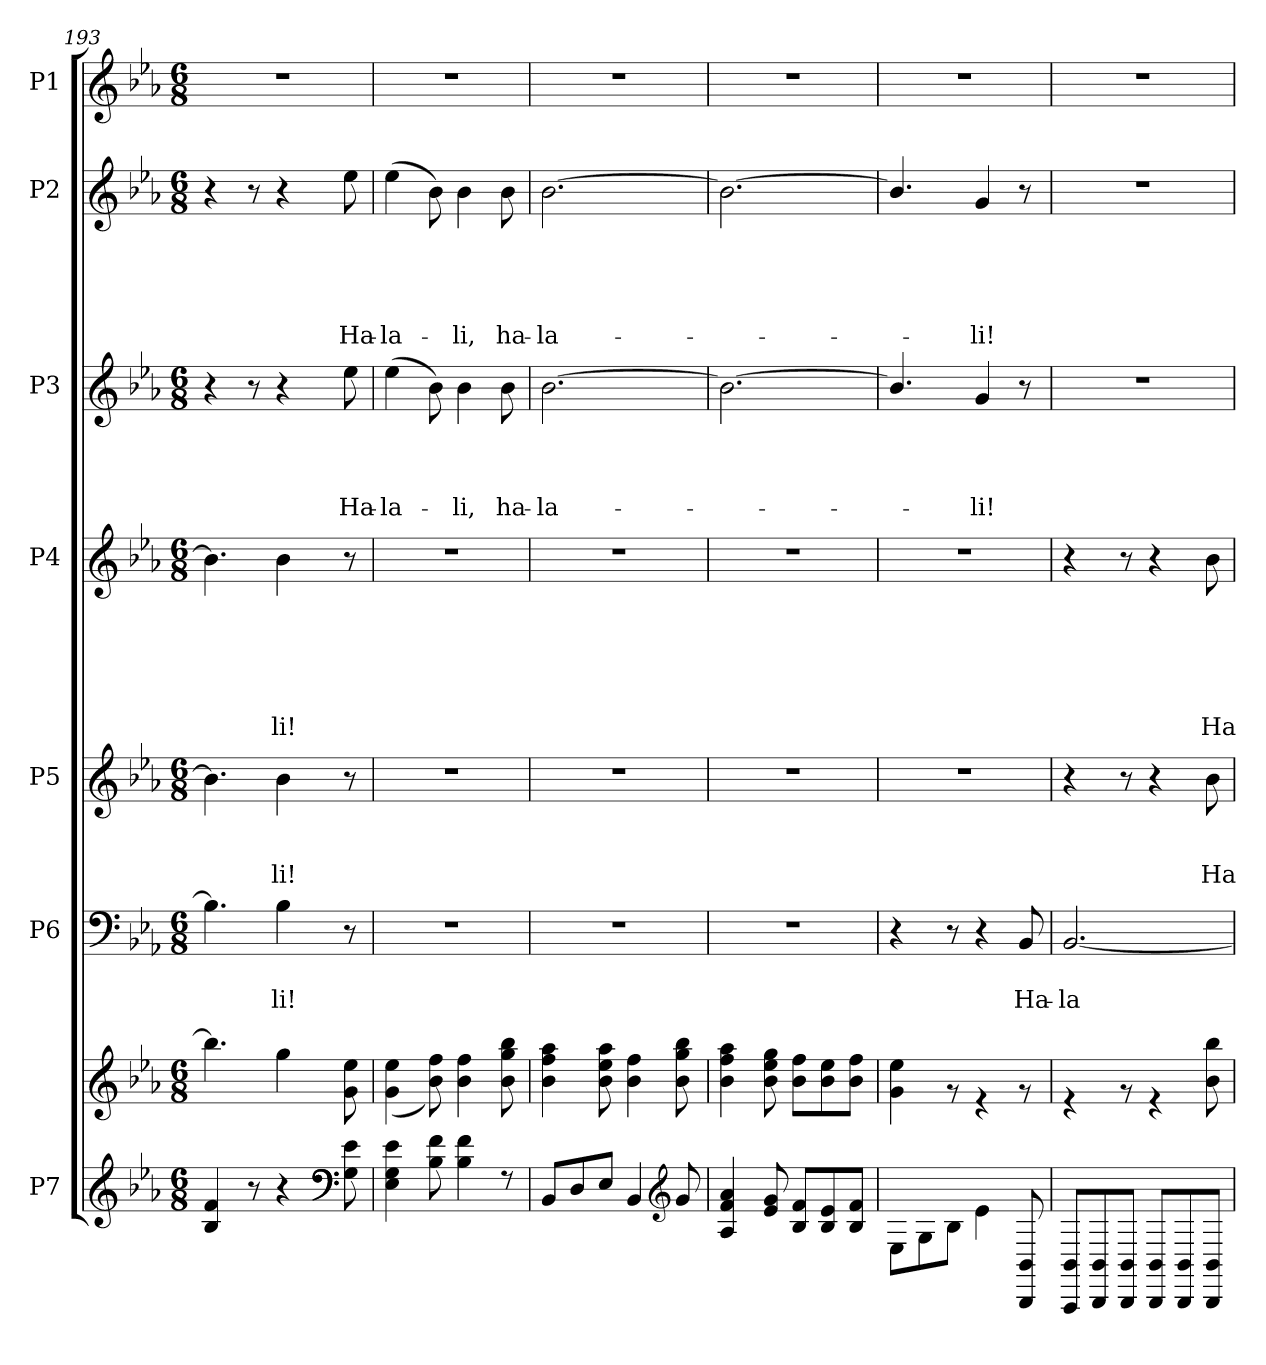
**kern	**kern	**kern	**text	**text	**kern	**text	**text	**text	**kern	**text	**text	**text	**text	**text	**text	**kern	**text	**text	**text	**text	**kern	**text	**text	**text	**text	**text	**kern
*part7	*part7	*part6	*part6	*part6	*part5	*part5	*part5	*part5	*part4	*part4	*part4	*part4	*part4	*part4	*part4	*part3	*part3	*part3	*part3	*part3	*part2	*part2	*part2	*part2	*part2	*part2	*part1
*staff8	*staff7	*staff6	*staff6	*staff6	*staff5	*staff5	*staff5	*staff5	*staff4	*staff4	*staff4	*staff4	*staff4	*staff4	*staff4	*staff3	*staff3	*staff3	*staff3	*staff3	*staff2	*staff2	*staff2	*staff2	*staff2	*staff2	*staff1
*I"P7	*	*I"P6	*	*	*I"P5	*	*	*	*I"P4	*	*	*	*	*	*	*I"P3	*	*	*	*	*I"P2	*	*	*	*	*	*I"P1
*clefG2	*clefG2	*clefF4	*	*	*clefG2	*	*	*	*clefG2	*	*	*	*	*	*	*clefG2	*	*	*	*	*clefG2	*	*	*	*	*	*clefG2
*	*	*	*	*	*ITrd7c12	*	*	*	*ITrd7c12	*	*	*	*	*	*	*	*	*	*	*	*	*	*	*	*	*	*ITrd7c12
*k[b-e-a-]	*k[b-e-a-]	*k[b-e-a-]	*	*	*k[b-e-a-]	*	*	*	*k[b-e-a-]	*	*	*	*	*	*	*k[b-e-a-]	*	*	*	*	*k[b-e-a-]	*	*	*	*	*	*k[b-e-a-]
*E-:	*E-:	*E-:	*	*	*E-:	*	*	*	*E-:	*	*	*	*	*	*	*E-:	*	*	*	*	*E-:	*	*	*	*	*	*E-:
*M6/8	*M6/8	*M6/8	*	*	*M6/8	*	*	*	*M6/8	*	*	*	*	*	*	*M6/8	*	*	*	*	*M6/8	*	*	*	*	*	*M6/8
=193	=193	=193	=193	=193	=193	=193	=193	=193	=193	=193	=193	=193	=193	=193	=193	=193	=193	=193	=193	=193	=193	=193	=193	=193	=193	=193	=193
*^	*^	*	*	*	*	*	*	*	*	*	*	*	*	*	*	*	*	*	*	*	*	*	*	*	*	*	*
!	!	!	!	!	!	!	!	!	!	!	!	!	!	!	!	!	!	!	!	!	!	!	!	!	!	!	!	!	!LO:N:vis=1
4B-/ 4f/	2ryy	2.ryy	4.bb-\]	4.B-\]	.	.	4.B-\]	.	.	.	4.B-\]	.	.	.	.	.	.	4r	.	.	.	.	4r	.	.	.	.	.	2.r
8r	.	.	.	.	.	.	.	.	.	.	.	.	.	.	.	.	.	8r	.	.	.	.	8r	.	.	.	.	.	.
!	!	!	!	!	!	!LO:LY:b	!	!	!	!LO:LY:b	!	!	!	!	!	!	!LO:LY:b	!	!	!	!	!	!	!	!	!	!	!	!
4r	.	.	4gg\	4B-\	.	-li!	4B-\	.	.	-li!	4B-\	.	.	.	.	.	-li!	4r	.	.	.	.	4r	.	.	.	.	.	.
.	8ryy	.	.	.	.	.	.	.	.	.	.	.	.	.	.	.	.	.	.	.	.	.	.	.	.	.	.	.	.
*clefF4	*	*	*	*	*	*	*	*	*	*	*	*	*	*	*	*	*	*	*	*	*	*	*	*	*	*	*	*	*
!	!	!	!	!	!	!	!	!	!	!	!	!	!	!	!	!	!	!	!	!	!	!LO:LY:b	!	!	!	!	!	!LO:LY:b	!
8G\ 8e-\	8ryy	.	8g\ 8ee-\	8r	.	.	8r	.	.	.	8r	.	.	.	.	.	.	8ee-\	.	.	.	Ha-	8ee-\	.	.	.	.	Ha-	.
=194	=194	=194	=194	=194	=194	=194	=194	=194	=194	=194	=194	=194	=194	=194	=194	=194	=194	=194	=194	=194	=194	=194	=194	=194	=194	=194	=194	=194	=194
!	!	!	!	!LO:N:vis=1	!	!	!LO:N:vis=1	!	!	!	!LO:N:vis=1	!	!	!	!	!	!	!	!	!	!	!LO:LY:b	!	!	!	!	!	!LO:LY:b	!LO:N:vis=1
4E-\ 4G\ 4e-\	2.ryy	2.ryy	(>4g\ 4ee-\	2.r	.	.	2.r	.	.	.	2.r	.	.	.	.	.	.	(>4ee-\	.	.	.	-la-	(>4ee-\	.	.	.	.	-la-	2.r
8B-\ 8f\	.	.	8b-\ 8ff\)	.	.	.	.	.	.	.	.	.	.	.	.	.	.	8b-\)	.	.	.	.	8b-\)	.	.	.	.	.	.
!	!	!	!	!	!	!	!	!	!	!	!	!	!	!	!	!	!	!	!	!	!	!LO:LY:b	!	!	!	!	!	!LO:LY:b	!
4B-\ 4f\	.	.	4b-\ 4ff\	.	.	.	.	.	.	.	.	.	.	.	.	.	.	4b-\	.	.	.	-li,	4b-\	.	.	.	.	-li,	.
!	!	!	!	!	!	!	!	!	!	!	!	!	!	!	!	!	!	!	!	!	!	!LO:LY:b	!	!	!	!	!	!LO:LY:b	!
8r	.	.	8b-\ 8gg\ 8bb-\	.	.	.	.	.	.	.	.	.	.	.	.	.	.	8b-\	.	.	.	ha-	8b-\	.	.	.	.	ha-	.
=195	=195	=195	=195	=195	=195	=195	=195	=195	=195	=195	=195	=195	=195	=195	=195	=195	=195	=195	=195	=195	=195	=195	=195	=195	=195	=195	=195	=195	=195
!	!	!	!	!LO:N:vis=1	!	!	!LO:N:vis=1	!	!	!	!LO:N:vis=1	!	!	!	!	!	!	!	!	!	!	!LO:LY:b	!	!	!	!	!	!LO:LY:b	!LO:N:vis=1
8BB-/L	2.ryy	2.ryy	4b-\ 4ff\ 4aa-\	2.r	.	.	2.r	.	.	.	2.r	.	.	.	.	.	.	[>2.b-\	.	.	.	-la-	[>2.b-\	.	.	.	.	-la-	2.r
8D/	.	.	.	.	.	.	.	.	.	.	.	.	.	.	.	.	.	.	.	.	.	.	.	.	.	.	.	.	.
8E-/J	.	.	8b-\ 8ee-\ 8aa-\	.	.	.	.	.	.	.	.	.	.	.	.	.	.	.	.	.	.	.	.	.	.	.	.	.	.
4BB-/	.	.	4b-\ 4ff\	.	.	.	.	.	.	.	.	.	.	.	.	.	.	.	.	.	.	.	.	.	.	.	.	.	.
*clefG2	*	*	*	*	*	*	*	*	*	*	*	*	*	*	*	*	*	*	*	*	*	*	*	*	*	*	*	*	*
8g/	.	.	8b-\ 8gg\ 8bb-\	.	.	.	.	.	.	.	.	.	.	.	.	.	.	.	.	.	.	.	.	.	.	.	.	.	.
=196	=196	=196	=196	=196	=196	=196	=196	=196	=196	=196	=196	=196	=196	=196	=196	=196	=196	=196	=196	=196	=196	=196	=196	=196	=196	=196	=196	=196	=196
!	!	!	!	!LO:N:vis=1	!	!	!LO:N:vis=1	!	!	!	!LO:N:vis=1	!	!	!	!	!	!	!	!	!	!	!	!	!	!	!	!	!	!LO:N:vis=1
4A-/ 4f/ 4a-/	2.ryy	2.ryy	4b-\ 4ff\ 4aa-\	2.r	.	.	2.r	.	.	.	2.r	.	.	.	.	.	.	2.b-\_	.	.	.	.	2.b-\_	.	.	.	.	.	2.r
8e-/ 8g/	.	.	8b-\ 8ee-\ 8gg\	.	.	.	.	.	.	.	.	.	.	.	.	.	.	.	.	.	.	.	.	.	.	.	.	.	.
8B-/ 8f/L	.	.	8b-\ 8ff\L	.	.	.	.	.	.	.	.	.	.	.	.	.	.	.	.	.	.	.	.	.	.	.	.	.	.
8B-/ 8e-/	.	.	8b-\ 8ee-\	.	.	.	.	.	.	.	.	.	.	.	.	.	.	.	.	.	.	.	.	.	.	.	.	.	.
8B-/ 8f/J	.	.	8b-\ 8ff\J	.	.	.	.	.	.	.	.	.	.	.	.	.	.	.	.	.	.	.	.	.	.	.	.	.	.
=197	=197	=197	=197	=197	=197	=197	=197	=197	=197	=197	=197	=197	=197	=197	=197	=197	=197	=197	=197	=197	=197	=197	=197	=197	=197	=197	=197	=197	=197
!	!	!	!	!	!	!	!LO:N:vis=1	!	!	!	!LO:N:vis=1	!	!	!	!	!	!	!	!	!	!	!	!	!	!	!	!	!	!LO:N:vis=1
8E-\L	2.ryy	2.ryy	4g\ 4ee-\	4r	.	.	2.r	.	.	.	2.r	.	.	.	.	.	.	4.b-/]	.	.	.	.	4.b-/]	.	.	.	.	.	2.r
8G\	.	.	.	.	.	.	.	.	.	.	.	.	.	.	.	.	.	.	.	.	.	.	.	.	.	.	.	.	.
8B-\J	.	.	8r	8r	.	.	.	.	.	.	.	.	.	.	.	.	.	.	.	.	.	.	.	.	.	.	.	.	.
!	!	!	!	!	!	!	!	!	!	!	!	!	!	!	!	!	!	!	!	!	!	!LO:LY:b	!	!	!	!	!	!LO:LY:b	!
4e-\	.	.	4r	4r	.	.	.	.	.	.	.	.	.	.	.	.	.	4g/	.	.	.	-li!	4g/	.	.	.	.	-li!	.
!	!	!	!	!	!	!LO:LY:b	!	!	!	!	!	!	!	!	!	!	!	!	!	!	!	!	!	!	!	!	!	!	!
8BBB-/ 8BB-/	.	.	8r	8BB-/	.	Ha-	.	.	.	.	.	.	.	.	.	.	.	8r	.	.	.	.	8r	.	.	.	.	.	.
=198	=198	=198	=198	=198	=198	=198	=198	=198	=198	=198	=198	=198	=198	=198	=198	=198	=198	=198	=198	=198	=198	=198	=198	=198	=198	=198	=198	=198	=198
!	!	!	!	!	!	!LO:LY:b	!	!	!	!	!	!	!	!	!	!	!	!LO:N:vis=1	!	!	!	!	!LO:N:vis=1	!	!	!	!	!	!LO:N:vis=1
8AAA-/ 8BB-/L	2.ryy	2.ryy	4r	[<2.BB-/	.	-la-	4r	.	.	.	4r	.	.	.	.	.	.	2.r	.	.	.	.	2.r	.	.	.	.	.	2.r
8BBB-/ 8BB-/	.	.	.	.	.	.	.	.	.	.	.	.	.	.	.	.	.	.	.	.	.	.	.	.	.	.	.	.	.
8BBB-/ 8BB-/J	.	.	8r	.	.	.	8r	.	.	.	8r	.	.	.	.	.	.	.	.	.	.	.	.	.	.	.	.	.	.
8BBB-/ 8BB-/L	.	.	4r	.	.	.	4r	.	.	.	4r	.	.	.	.	.	.	.	.	.	.	.	.	.	.	.	.	.	.
8BBB-/ 8BB-/	.	.	.	.	.	.	.	.	.	.	.	.	.	.	.	.	.	.	.	.	.	.	.	.	.	.	.	.	.
!	!	!	!	!	!	!	!	!	!	!LO:LY:b	!	!	!	!	!	!	!LO:LY:b	!	!	!	!	!	!	!	!	!	!	!	!
8BBB-/ 8BB-/J	.	.	8b-\ 8bb-\	.	.	.	8B-\	.	.	Ha-	8B-\	.	.	.	.	.	Ha-	.	.	.	.	.	.	.	.	.	.	.	.
*v	*v	*	*	*	*	*	*	*	*	*	*	*	*	*	*	*	*	*	*	*	*	*	*	*	*	*	*	*	*
*	*v	*v	*	*	*	*	*	*	*	*	*	*	*	*	*	*	*	*	*	*	*	*	*	*	*	*	*	*
=	=	=	=	=	=	=	=	=	=	=	=	=	=	=	=	=	=	=	=	=	=	=	=	=	=	=	=
*-	*-	*-	*-	*-	*-	*-	*-	*-	*-	*-	*-	*-	*-	*-	*-	*-	*-	*-	*-	*-	*-	*-	*-	*-	*-	*-	*-
